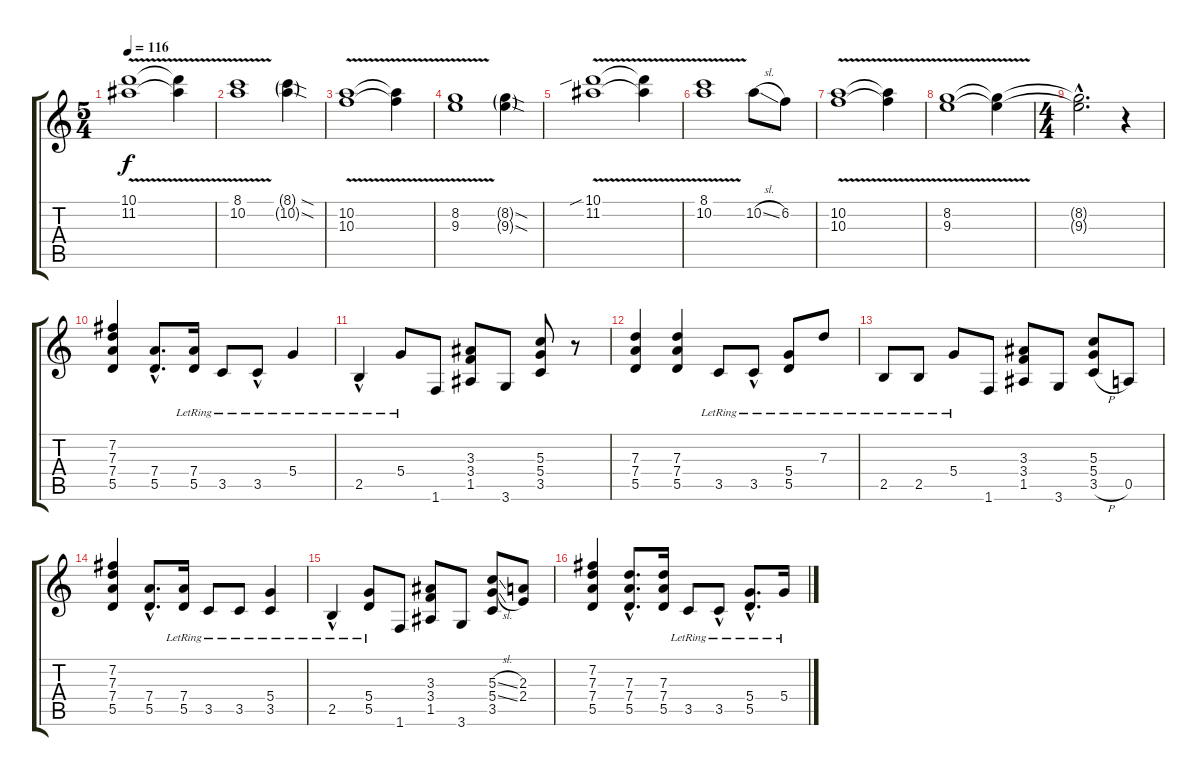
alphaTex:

\track "" {instrument distortionguitar}
\staff {score tabs}
\tuning (E4 B3 G3 D3 A2 E2) {hide}
\ts (5 4)
\tempo 116
\clef g2
\ks c
(10.1{v} 11.2{v}).1{dy f instrument distortionguitar} (10.1{t} 11.2{t}).4 |
(8.1{v} 10.2{v}).1 (8.1{sod g} 10.2{sod g}).4 |
(10.2{v} 10.3{v}).1 (10.2{t} 10.3{t}).4 |
(8.2{v} 9.3{v}).1 (8.2{sod g} 9.3{sod g}).4 |
(10.1{v sib} 11.2).1 (10.1{t} 11.2{t}).4 |
(8.1 10.2{v}).1 10.2{sl}.8 6.2.8 |
(10.2{v} 10.3).1 (10.2{t} 10.3{t}).4 |
(8.2{v} 9.3).1 (8.2{t} 9.3{t}).4 |
\ts (4 4)
(8.2{hac t} 9.3{hac t}).2{d} r.4 |
(7.2 7.3 7.4 5.5).4 (7.4{hac} 5.5{hac}).8{d} (7.4{lr} 5.5).16 3.5{lr}.8 3.5{hac lr}.8 5.4{lr}.4 |
2.5{hac lr}.4 5.4{lr}.8 1.6.8 (3.3 3.4 1.5).8 3.6.8 (5.3 5.4 3.5).8 r.8 |
(7.3 7.4 5.5).4 (7.3 7.4 5.5).4 3.5{lr}.8 3.5{hac lr}.8 (5.4{lr} 5.5{lr}).8 7.3{lr}.8 |
2.5{lr}.8 2.5{lr}.8 5.4{lr}.8 1.6.8 (3.3 3.4 1.5).8 3.6.8 (5.3 5.4 3.5{h}).8 0.5.8 |
(7.2 7.3 7.4 5.5).4 (7.4{hac} 5.5{hac}).8{d} (7.4{lr} 5.5{lr}).16 3.5{lr}.8 3.5{lr}.8 (5.4{lr} 3.5{lr}).4 |
2.5{hac lr}.4 (5.4{lr} 5.5{lr}).8 1.6.8 (3.3 3.4 1.5).8 3.6.8 (5.3{sl} 5.4{sl} 3.5).8 (2.3 2.4).8 |
(7.2 7.3 7.4 5.5).4 (7.3{hac} 7.4{hac} 5.5{hac}).8{d} (7.3 7.4 5.5).16 3.5{lr}.8 3.5{hac lr}.8 (5.4{hac lr} 5.5{lr}).8{d} 5.4{lr}.16
